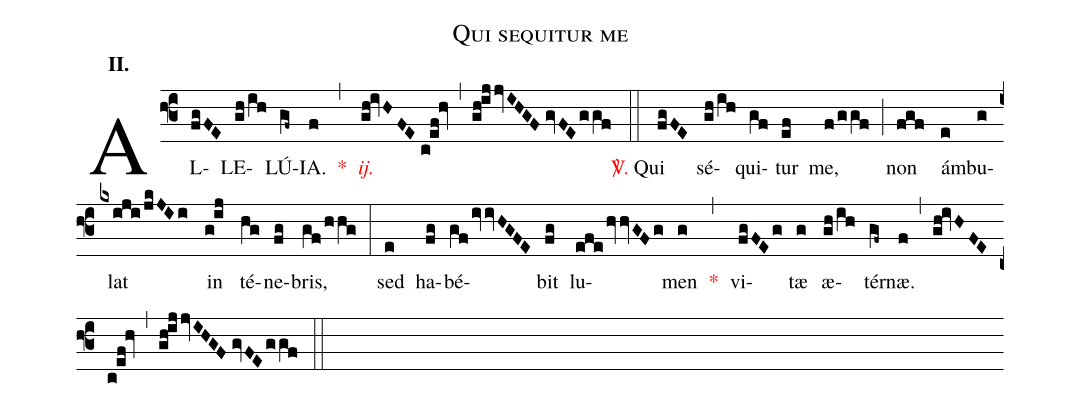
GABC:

name:Qui sequitur me;
mode:II.;
office-part:Alleluia;
%%
(f3) AL(fgFE)LE(gh/ih)LÚ(gf~)IA.(f) <v>\red{*}</v>(,) <v>\redit{ij.}</v>(gh!ivHFE//c!ef!hv) (,) (gh!ijjvIHGF//gvFE/ggf) (::) <v>\red{\Vbar.}</v> Qui(fgFE) sé(gh/ih)qui(gf)tur(ef) me,(f/ggf) (;) non(fgf) ám(e)bu(g)lat(kxiji/jkJIi) in(g!ij) té(hg)ne(fg)bris,(gf/hhg) (:) sed(e) ha(fg)bé(gf/ivvHGFE)bit(fg) lu(efe/hvvGFg)men(g) <v>\red{*}</v>(,) vi(fgFEg)tæ(g) æ(gh/ih)tér(gf~)næ.(f) (,) (gh!ivHFE//c!ef!hv) (,) (gh!ijjvIHGF//gvFE/ggf) (::)
